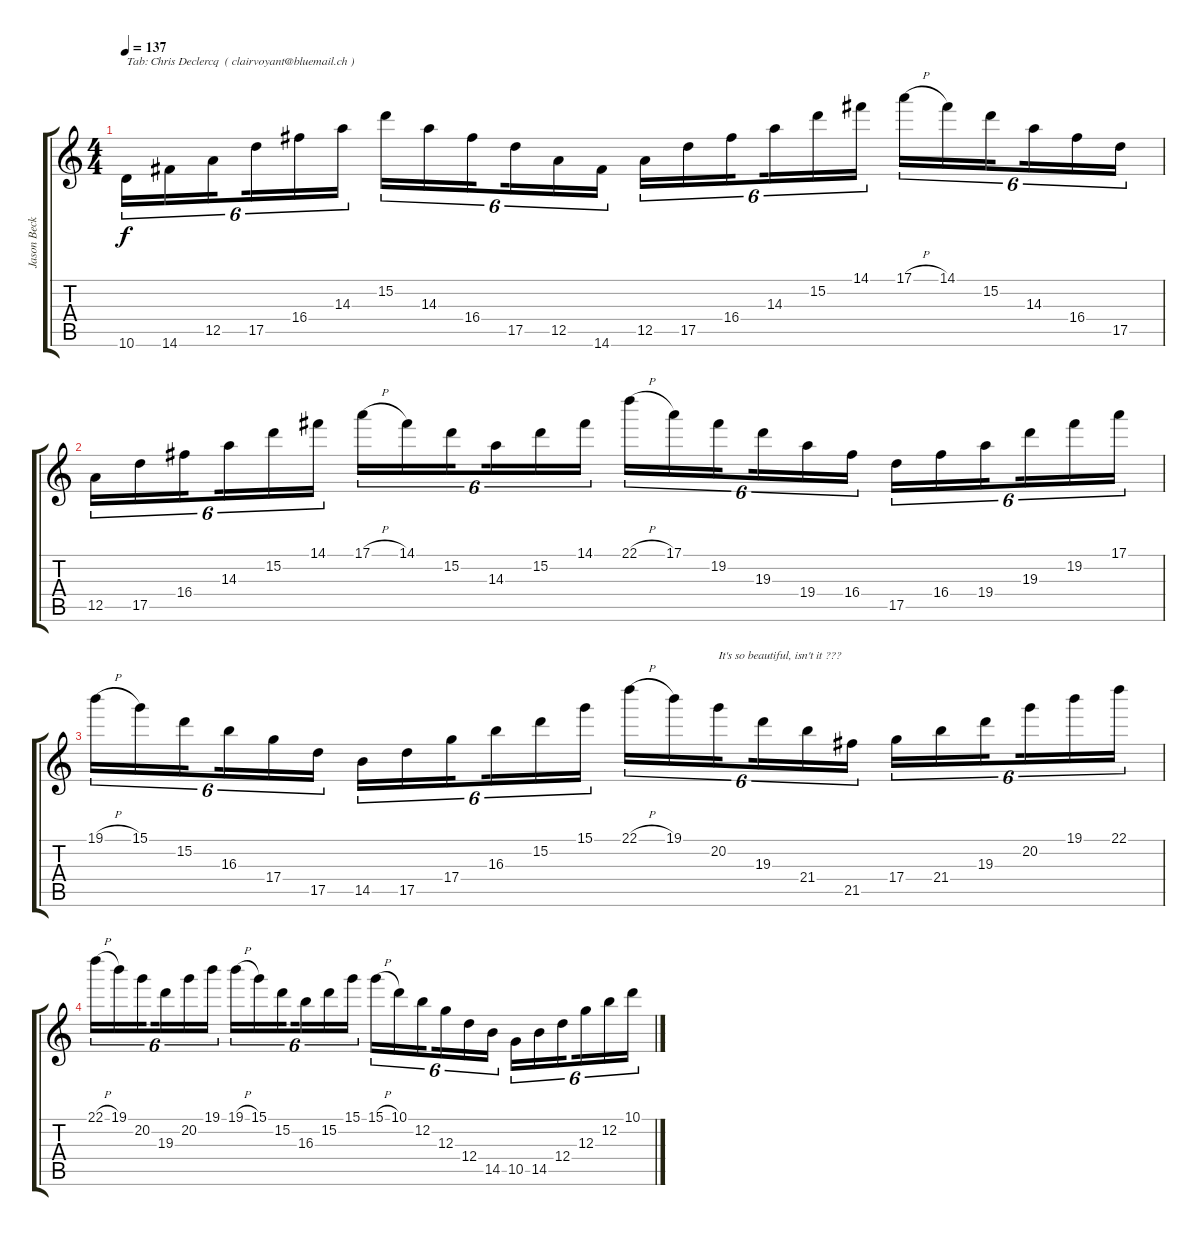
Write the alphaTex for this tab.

\track ("Jason Becker" "Jason Beck") {instrument distortionguitar}
\staff {score tabs}
\tuning (E4 B3 G3 D3 A2 E2) {hide}
\ts (4 4)
\tempo 137
\clef g2
\ks c
10.6.16{tu (6 4) txt "Tab: Chris Declercq  ( clairvoyant@bluemail.ch )" dy f instrument distortionguitar} 14.6.16{tu (6 4)} 12.5.16{tu (6 4) beam splitsecondary} 17.5.16{tu (6 4)} 16.4.16{tu (6 4)} 14.3.16{tu (6 4)} 15.2.16{tu (6 4)} 14.3.16{tu (6 4)} 16.4.16{tu (6 4) beam splitsecondary} 17.5.16{tu (6 4)} 12.5.16{tu (6 4)} 14.6.16{tu (6 4)} 12.5.16{tu (6 4)} 17.5.16{tu (6 4)} 16.4.16{tu (6 4) beam splitsecondary} 14.3.16{tu (6 4)} 15.2.16{tu (6 4)} 14.1.16{tu (6 4)} 17.1{h}.16{tu (6 4)} 14.1.16{tu (6 4)} 15.2.16{tu (6 4) beam splitsecondary} 14.3.16{tu (6 4)} 16.4.16{tu (6 4)} 17.5.16{tu (6 4)} |
12.5.16{tu (6 4)} 17.5.16{tu (6 4)} 16.4.16{tu (6 4) beam splitsecondary} 14.3.16{tu (6 4)} 15.2.16{tu (6 4)} 14.1.16{tu (6 4)} 17.1{h}.16{tu (6 4)} 14.1.16{tu (6 4)} 15.2.16{tu (6 4) beam splitsecondary} 14.3.16{tu (6 4)} 15.2.16{tu (6 4)} 14.1.16{tu (6 4)} 22.1{h}.16{tu (6 4)} 17.1.16{tu (6 4)} 19.2.16{tu (6 4) beam splitsecondary} 19.3.16{tu (6 4)} 19.4.16{tu (6 4)} 16.4.16{tu (6 4)} 17.5.16{tu (6 4)} 16.4.16{tu (6 4)} 19.4.16{tu (6 4) beam splitsecondary} 19.3.16{tu (6 4)} 19.2.16{tu (6 4)} 17.1.16{tu (6 4)} |
19.1{h}.16{tu (6 4)} 15.1.16{tu (6 4)} 15.2.16{tu (6 4) beam splitsecondary} 16.3.16{tu (6 4)} 17.4.16{tu (6 4)} 17.5.16{tu (6 4)} 14.5.16{tu (6 4)} 17.5.16{tu (6 4)} 17.4.16{tu (6 4) beam splitsecondary} 16.3.16{tu (6 4)} 15.2.16{tu (6 4)} 15.1.16{tu (6 4)} 22.1{h}.16{tu (6 4)} 19.1.16{tu (6 4)} 20.2.16{tu (6 4) txt "It's so beautiful, isn't it ???" beam splitsecondary} 19.3.16{tu (6 4)} 21.4.16{tu (6 4)} 21.5.16{tu (6 4)} 17.4.16{tu (6 4)} 21.4.16{tu (6 4)} 19.3.16{tu (6 4) beam splitsecondary} 20.2.16{tu (6 4)} 19.1.16{tu (6 4)} 22.1.16{tu (6 4)} |
22.1{h}.16{tu (6 4)} 19.1.16{tu (6 4)} 20.2.16{tu (6 4) beam splitsecondary} 19.3.16{tu (6 4)} 20.2.16{tu (6 4)} 19.1.16{tu (6 4)} 19.1{h}.16{tu (6 4)} 15.1.16{tu (6 4)} 15.2.16{tu (6 4) beam splitsecondary} 16.3.16{tu (6 4)} 15.2.16{tu (6 4)} 15.1.16{tu (6 4)} 15.1{h}.16{tu (6 4)} 10.1.16{tu (6 4)} 12.2.16{tu (6 4) beam splitsecondary} 12.3.16{tu (6 4)} 12.4.16{tu (6 4)} 14.5.16{tu (6 4)} 10.5.16{tu (6 4)} 14.5.16{tu (6 4)} 12.4.16{tu (6 4) beam splitsecondary} 12.3.16{tu (6 4)} 12.2.16{tu (6 4)} 10.1.16{tu (6 4)}
